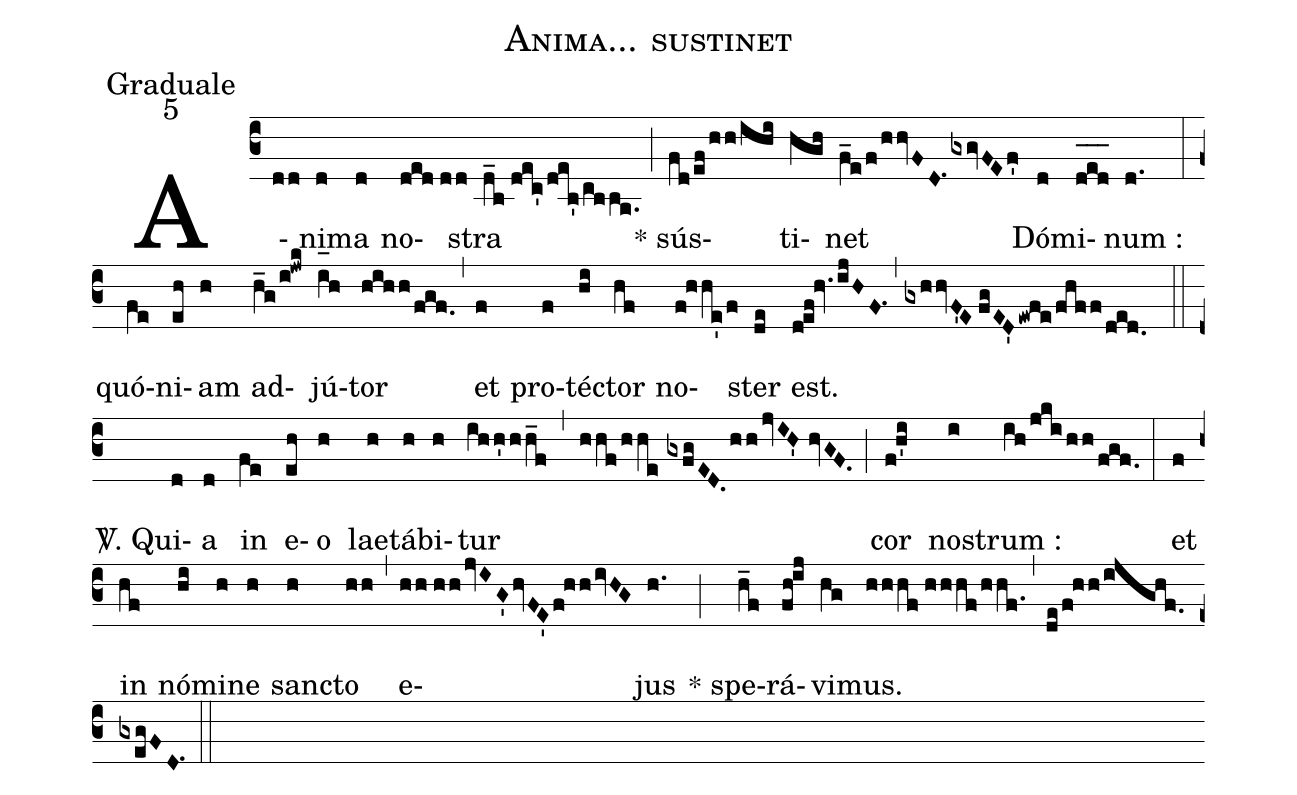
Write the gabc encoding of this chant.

name:Anima... sustinet;
office-part:Graduale;
mode:5;
%%
(c3) A(dd)ni(d)ma(d) no(ded//dd)stra(d_b//dec'/de[ull:0]b'/cbba.) (;) * sús(fd/ef/hh/ihi)ti(hgh)net(f_e/f/hhvFD.1gxgvFEf') Dó(d)mi(d_[oh:h]e_[oh:h]d_[oh:h])num :(d.) (:) quó(fe)ni(eh)am(h) ad(h_g/i!jwk)jú(i_[oh:h]h)tor(hihh/fgf.) (,) et(f) pro(f)té(hi)ctor(hf) no(f!hhe'/f)ster(de) est.(def!hv.ijHF.1) (,) (gxhhvF'E//fgED'ewfe/fhff/ded.) (::) <nlba><sp>V/</sp>. Qui(d)a(d) in(fe) e(eh)o</nlba>(h) lae(h)tá(h)bi(h)tur(ihh'hh_f) (,) (hhf/hhe//gxfgED.hh/!jvIH'/!/!hvGF.) (;) cor(f!h'i) no(i)strum :(ih/jkihh/fgf.) (:) et(f) in(hf) nó(hi)mi(h)ne(h) san(h)cto(hh) (,) e(hh//hh/!jvIG'hvFE'/f!hhivHG)jus(h.) (;) * spe(h_f)rá(fh!ij)vi(hg)mus.(hhhf//hhhf/hhf.) (,) (de/f!hh/ijghf.0gxegFD.1) (::)
